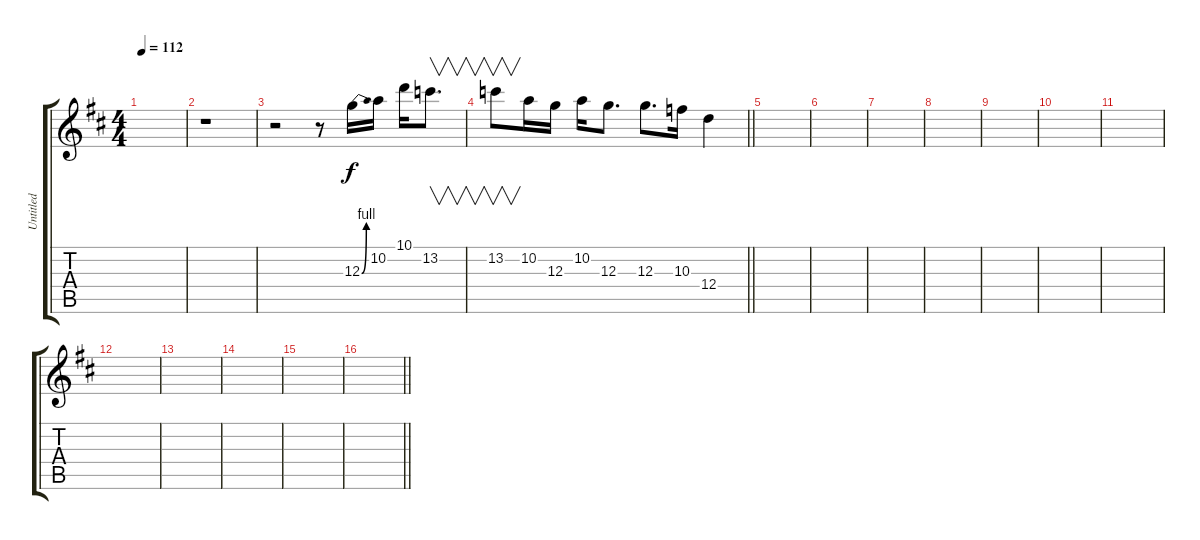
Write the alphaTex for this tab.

\track ("Untitled" "Untitled") {instrument distortionguitar}
\staff {score tabs}
\tuning (E4 B3 G3 D3 A2 E2) {hide}
\ts (4 4)
\tempo 112
\clef g2
\ks d
|
r.1 |
r.2 r.8 12.3{be (bend 0 0 60 4)}.16 10.2.16 10.1.16 13.2.8{v d} |
\barLineRight lightlight
13.2.8{v} 10.2.16 12.3.16 10.2.16 12.3.8{d} 12.3.8{d} 10.3.16 12.4.4 |
\section ("" "")
|
|
|
|
|
|
|
|
|
|
|
\barLineRight lightlight
